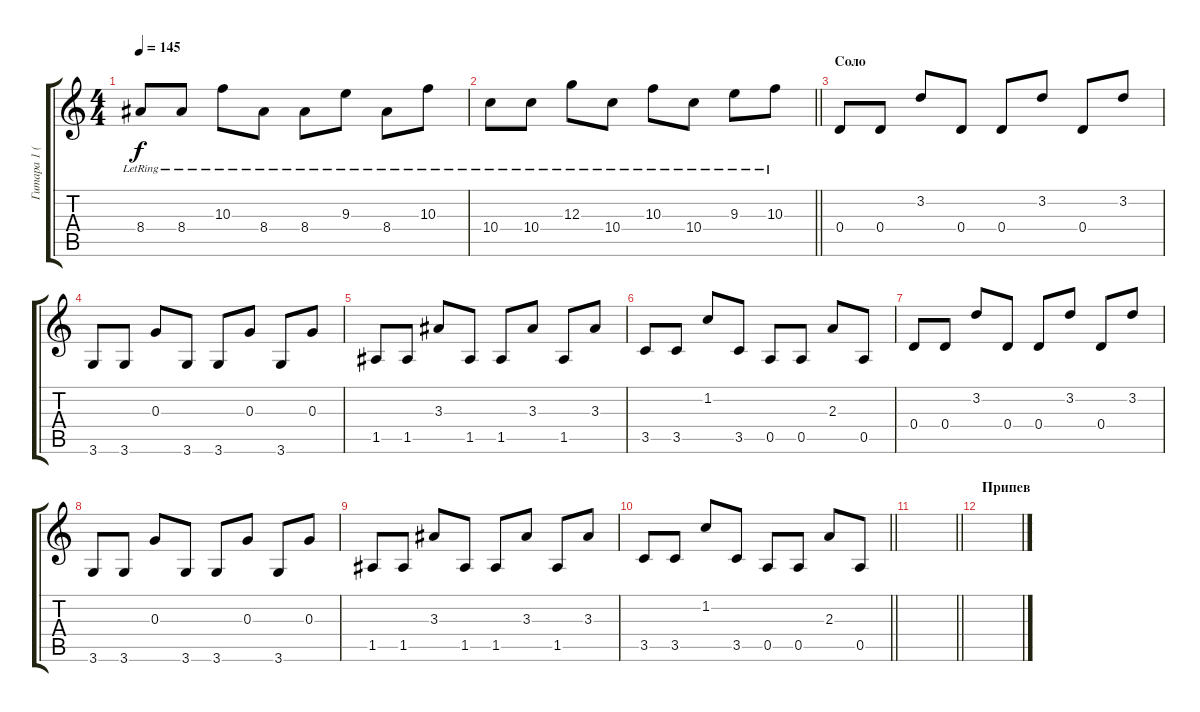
\track ("Гитара 1 (Электро)" "Гитара 1 (") {instrument electricguitarclean}
\staff {score tabs}
\tuning (E4 B3 G3 D3 A2 E2) {hide}
\ts (4 4)
\tempo 145
\clef g2
\ks c
8.4{lr}.8{dy f} 8.4{lr}.8 10.3{lr}.8 8.4{lr}.8 8.4{lr}.8 9.3{lr}.8 8.4{lr}.8 10.3{lr}.8 |
\barLineRight lightlight
10.4{lr}.8 10.4{lr}.8 12.3{lr}.8 10.4{lr}.8 10.3{lr}.8 10.4{lr}.8 9.3{lr}.8 10.3{lr}.8 |
\section ("" "Соло")
0.4.8 0.4.8 3.2.8 0.4.8 0.4.8 3.2.8 0.4.8 3.2.8 |
3.6.8 3.6.8 0.3.8 3.6.8 3.6.8 0.3.8 3.6.8 0.3.8 |
1.5.8 1.5.8 3.3.8 1.5.8 1.5.8 3.3.8 1.5.8 3.3.8 |
3.5.8 3.5.8 1.2.8 3.5.8 0.5.8 0.5.8 2.3.8 0.5.8 |
0.4.8 0.4.8 3.2.8 0.4.8 0.4.8 3.2.8 0.4.8 3.2.8 |
3.6.8 3.6.8 0.3.8 3.6.8 3.6.8 0.3.8 3.6.8 0.3.8 |
1.5.8 1.5.8 3.3.8 1.5.8 1.5.8 3.3.8 1.5.8 3.3.8 |
\barLineRight lightlight
3.5.8 3.5.8 1.2.8 3.5.8 0.5.8 0.5.8 2.3.8 0.5.8 |
\barLineRight lightlight
|
\section ("" "Припев")
